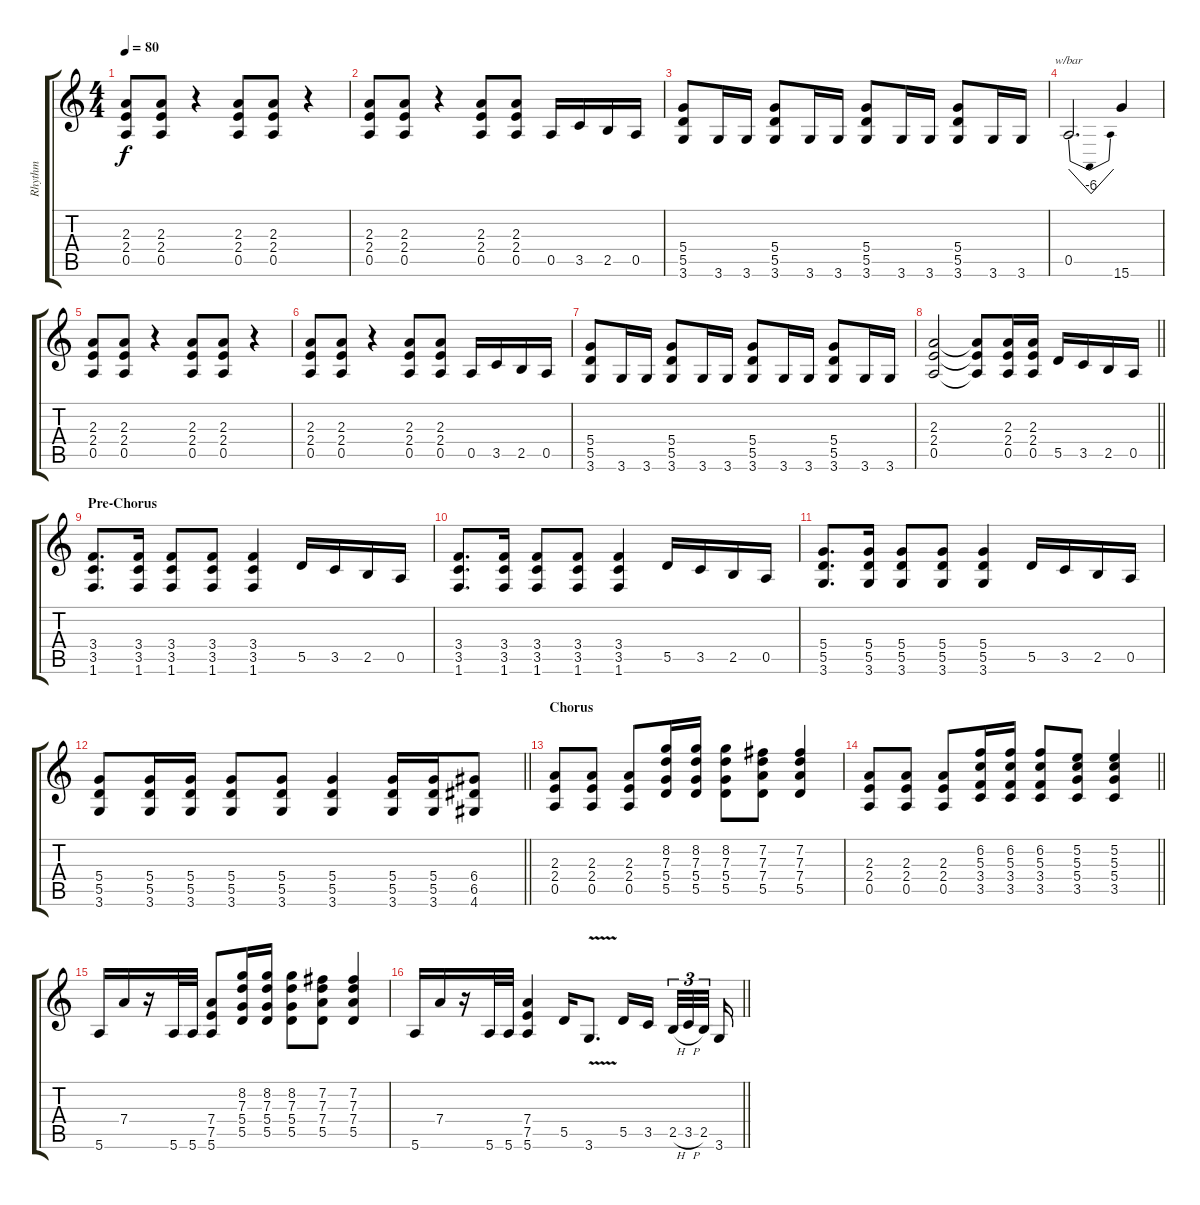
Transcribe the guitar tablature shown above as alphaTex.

\track ("Rhythm" "Rhythm") {instrument overdrivenguitar}
\staff {score tabs}
\tuning (E4 B3 G3 D3 A2 E2) {hide}
\ts (4 4)
\tempo 80
\clef g2
\ks c
(2.3 2.4 0.5).8{dy f} (2.3 2.4 0.5).8 r.4 (2.3 2.4 0.5).8 (2.3 2.4 0.5).8 r.4 |
(2.3 2.4 0.5).8 (2.3 2.4 0.5).8 r.4 (2.3 2.4 0.5).8 (2.3 2.4 0.5).8 0.5.16 3.5.16 2.5.16 0.5.16 |
(5.4 5.5 3.6).8 3.6.16 3.6.16 (5.4 5.5 3.6).8 3.6.16 3.6.16 (5.4 5.5 3.6).8 3.6.16 3.6.16 (5.4 5.5 3.6).8 3.6.16 3.6.16 |
0.5.2{d tbe (dip default 0 0 30 -24 60 0)} 15.6.4 |
(2.3 2.4 0.5).8 (2.3 2.4 0.5).8 r.4 (2.3 2.4 0.5).8 (2.3 2.4 0.5).8 r.4 |
(2.3 2.4 0.5).8 (2.3 2.4 0.5).8 r.4 (2.3 2.4 0.5).8 (2.3 2.4 0.5).8 0.5.16 3.5.16 2.5.16 0.5.16 |
(5.4 5.5 3.6).8 3.6.16 3.6.16 (5.4 5.5 3.6).8 3.6.16 3.6.16 (5.4 5.5 3.6).8 3.6.16 3.6.16 (5.4 5.5 3.6).8 3.6.16 3.6.16 |
\barLineRight lightlight
(2.3 2.4 0.5).2 (2.3{t} 2.4{t} 0.5{t}).8 (2.3 2.4 0.5).16 (2.3 2.4 0.5).16 5.5.16 3.5.16 2.5.16 0.5.16 |
\section ("" "Pre-Chorus")
(3.4 3.5 1.6).8{d} (3.4 3.5 1.6).16 (3.4 3.5 1.6).8 (3.4 3.5 1.6).8 (3.4 3.5 1.6).4 5.5.16 3.5.16 2.5.16 0.5.16 |
(3.4 3.5 1.6).8{d} (3.4 3.5 1.6).16 (3.4 3.5 1.6).8 (3.4 3.5 1.6).8 (3.4 3.5 1.6).4 5.5.16 3.5.16 2.5.16 0.5.16 |
(5.4 5.5 3.6).8{d} (5.4 5.5 3.6).16 (5.4 5.5 3.6).8 (5.4 5.5 3.6).8 (5.4 5.5 3.6).4 5.5.16 3.5.16 2.5.16 0.5.16 |
\barLineRight lightlight
(5.4 5.5 3.6).8 (5.4 5.5 3.6).16 (5.4 5.5 3.6).16 (5.4 5.5 3.6).8 (5.4 5.5 3.6).8 (5.4 5.5 3.6).4 (5.4 5.5 3.6).16 (5.4 5.5 3.6).16 (6.4 6.5 4.6).8 |
\section ("" "Chorus")
(2.3 2.4 0.5).8 (2.3 2.4 0.5).8 (2.3 2.4 0.5).8 (8.2 7.3 5.4 5.5).16 (8.2 7.3 5.4 5.5).16 (8.2 7.3 5.4 5.5).8 (7.2 7.3 7.4 5.5).8 (7.2 7.3 7.4 5.5).4 |
\barLineRight lightlight
(2.3 2.4 0.5).8 (2.3 2.4 0.5).8 (2.3 2.4 0.5).8 (6.2 5.3 3.4 3.5).16 (6.2 5.3 3.4 3.5).16 (6.2 5.3 3.4 3.5).8 (5.2 5.3 5.4 3.5).8 (5.2 5.3 5.4 3.5).4 |
\section ("" "")
5.6.16 7.4.16 r.16 5.6.32 5.6.32 (7.4 7.5 5.6).8 (8.2 7.3 5.4 5.5).16 (8.2 7.3 5.4 5.5).16 (8.2 7.3 5.4 5.5).8 (7.2 7.3 7.4 5.5).8 (7.2 7.3 7.4 5.5).4 |
\barLineRight lightlight
5.6.16 7.4.16 r.16 5.6.32 5.6.32 (7.4 7.5 5.6).4 5.5.16 3.6{v}.8{d} 5.5.16 3.5.16{beam splitsecondary} 2.5{h}.32{tu (3 2)} 3.5{h}.32{tu (3 2)} 2.5.32{tu (3 2) beam splitsecondary} 3.6.16
